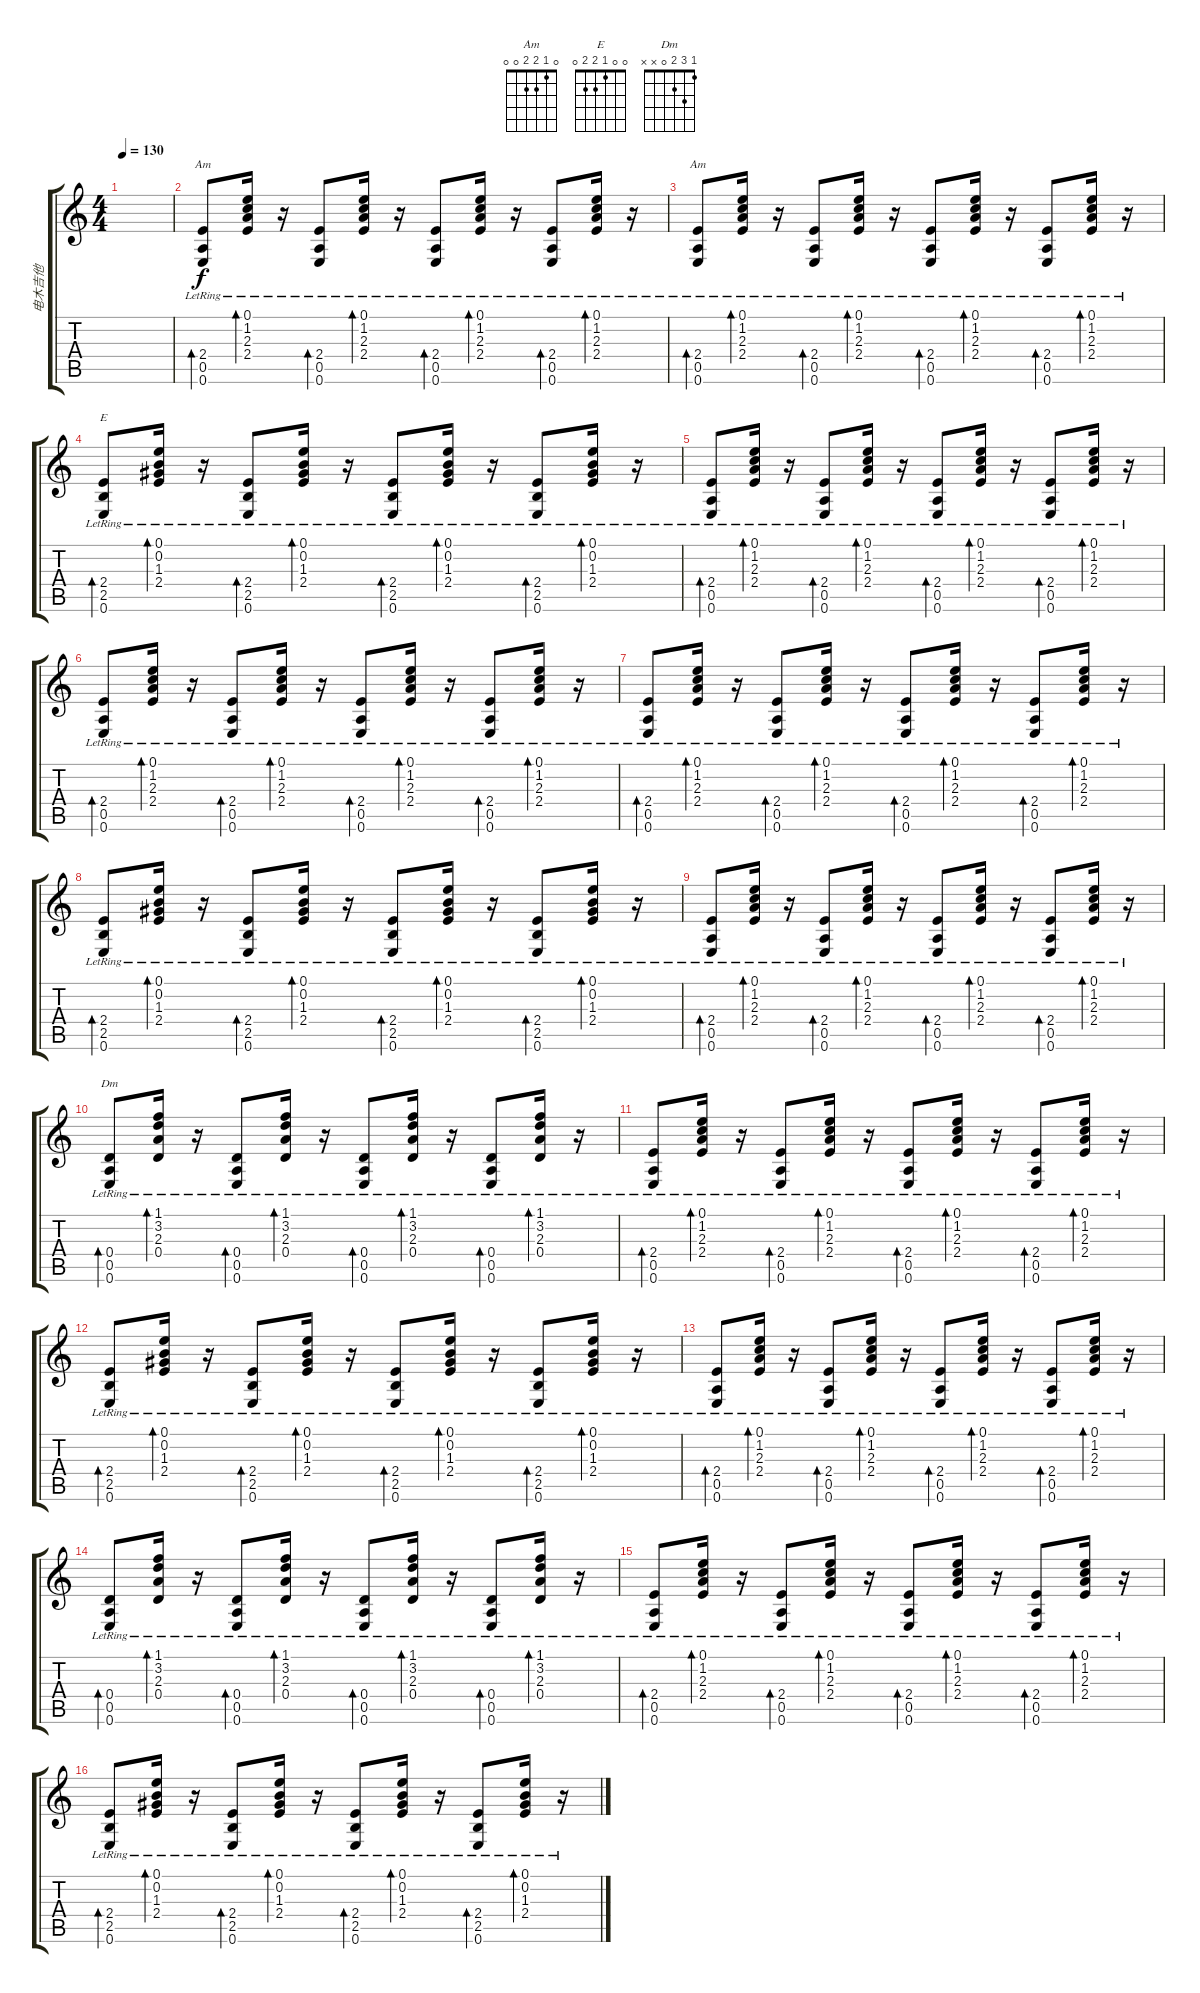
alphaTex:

\track ("电木吉他" "电木吉他") {instrument acousticguitarsteel}
\staff {score tabs}
\tuning (E4 B3 G3 D3 A2 E2) {hide}
\chord ("Am" 0 1 2 2 0 x)
\chord ("Am" 0 1 2 2 0 0)
\chord ("E" 0 0 1 2 2 0)
\chord ("Dm" 1 3 2 0 x x)
\ts (4 4)
\tempo 130
\clef g2
\ks c
|
(2.4{lr} 0.5{lr} 0.6{lr}).8{bd 240 ch "Am"} (0.1{lr} 1.2{lr} 2.3{lr} 2.4{lr}).16{bd 120} r.16 (2.4{lr} 0.5{lr} 0.6{lr}).8{bd 240} (0.1{lr} 1.2{lr} 2.3{lr} 2.4{lr}).16{bd 120} r.16 (2.4{lr} 0.5{lr} 0.6{lr}).8{bd 240} (0.1{lr} 1.2{lr} 2.3{lr} 2.4{lr}).16{bd 120} r.16 (2.4{lr} 0.5{lr} 0.6{lr}).8{bd 240} (0.1{lr} 1.2{lr} 2.3{lr} 2.4{lr}).16{bd 120} r.16 |
(2.4{lr} 0.5{lr} 0.6{lr}).8{bd 240 ch "Am"} (0.1{lr} 1.2{lr} 2.3{lr} 2.4{lr}).16{bd 120} r.16 (2.4{lr} 0.5{lr} 0.6{lr}).8{bd 240} (0.1{lr} 1.2{lr} 2.3{lr} 2.4{lr}).16{bd 120} r.16 (2.4{lr} 0.5{lr} 0.6{lr}).8{bd 240} (0.1{lr} 1.2{lr} 2.3{lr} 2.4{lr}).16{bd 120} r.16 (2.4{lr} 0.5{lr} 0.6{lr}).8{bd 240} (0.1{lr} 1.2{lr} 2.3{lr} 2.4{lr}).16{bd 120} r.16 |
(2.4{lr} 2.5{lr} 0.6{lr}).8{bd 240 ch "E"} (0.1{lr} 0.2{lr} 1.3{lr} 2.4{lr}).16{bd 120} r.16 (2.4{lr} 2.5{lr} 0.6{lr}).8{bd 240} (0.1{lr} 0.2{lr} 1.3{lr} 2.4{lr}).16{bd 120} r.16 (2.4{lr} 2.5{lr} 0.6{lr}).8{bd 240} (0.1{lr} 0.2{lr} 1.3{lr} 2.4{lr}).16{bd 120} r.16 (2.4{lr} 2.5{lr} 0.6{lr}).8{bd 240} (0.1{lr} 0.2{lr} 1.3{lr} 2.4{lr}).16{bd 120} r.16 |
(2.4{lr} 0.5{lr} 0.6{lr}).8{bd 240} (0.1{lr} 1.2{lr} 2.3{lr} 2.4{lr}).16{bd 120} r.16 (2.4{lr} 0.5{lr} 0.6{lr}).8{bd 240} (0.1{lr} 1.2{lr} 2.3{lr} 2.4{lr}).16{bd 120} r.16 (2.4{lr} 0.5{lr} 0.6{lr}).8{bd 240} (0.1{lr} 1.2{lr} 2.3{lr} 2.4{lr}).16{bd 120} r.16 (2.4{lr} 0.5{lr} 0.6{lr}).8{bd 240} (0.1{lr} 1.2{lr} 2.3{lr} 2.4{lr}).16{bd 120} r.16 |
(2.4{lr} 0.5{lr} 0.6{lr}).8{bd 240} (0.1{lr} 1.2{lr} 2.3{lr} 2.4{lr}).16{bd 120} r.16 (2.4{lr} 0.5{lr} 0.6{lr}).8{bd 240} (0.1{lr} 1.2{lr} 2.3{lr} 2.4{lr}).16{bd 120} r.16 (2.4{lr} 0.5{lr} 0.6{lr}).8{bd 240} (0.1{lr} 1.2{lr} 2.3{lr} 2.4{lr}).16{bd 120} r.16 (2.4{lr} 0.5{lr} 0.6{lr}).8{bd 240} (0.1{lr} 1.2{lr} 2.3{lr} 2.4{lr}).16{bd 120} r.16 |
(2.4{lr} 0.5{lr} 0.6{lr}).8{bd 240} (0.1{lr} 1.2{lr} 2.3{lr} 2.4{lr}).16{bd 120} r.16 (2.4{lr} 0.5{lr} 0.6{lr}).8{bd 240} (0.1{lr} 1.2{lr} 2.3{lr} 2.4{lr}).16{bd 120} r.16 (2.4{lr} 0.5{lr} 0.6{lr}).8{bd 240} (0.1{lr} 1.2{lr} 2.3{lr} 2.4{lr}).16{bd 120} r.16 (2.4{lr} 0.5{lr} 0.6{lr}).8{bd 240} (0.1{lr} 1.2{lr} 2.3{lr} 2.4{lr}).16{bd 120} r.16 |
(2.4{lr} 2.5{lr} 0.6{lr}).8{bd 240} (0.1{lr} 0.2{lr} 1.3{lr} 2.4{lr}).16{bd 120} r.16 (2.4{lr} 2.5{lr} 0.6{lr}).8{bd 240} (0.1{lr} 0.2{lr} 1.3{lr} 2.4{lr}).16{bd 120} r.16 (2.4{lr} 2.5{lr} 0.6{lr}).8{bd 240} (0.1{lr} 0.2{lr} 1.3{lr} 2.4{lr}).16{bd 120} r.16 (2.4{lr} 2.5{lr} 0.6{lr}).8{bd 240} (0.1{lr} 0.2{lr} 1.3{lr} 2.4{lr}).16{bd 120} r.16 |
(2.4{lr} 0.5{lr} 0.6{lr}).8{bd 240} (0.1{lr} 1.2{lr} 2.3{lr} 2.4{lr}).16{bd 120} r.16 (2.4{lr} 0.5{lr} 0.6{lr}).8{bd 240} (0.1{lr} 1.2{lr} 2.3{lr} 2.4{lr}).16{bd 120} r.16 (2.4{lr} 0.5{lr} 0.6{lr}).8{bd 240} (0.1{lr} 1.2{lr} 2.3{lr} 2.4{lr}).16{bd 120} r.16 (2.4{lr} 0.5{lr} 0.6{lr}).8{bd 240} (0.1{lr} 1.2{lr} 2.3{lr} 2.4{lr}).16{bd 120} r.16 |
(0.4{lr} 0.5{lr} 0.6{lr}).8{bd 240 ch "Dm"} (1.1{lr} 3.2{lr} 2.3{lr} 0.4{lr}).16{bd 120} r.16 (0.4{lr} 0.5{lr} 0.6{lr}).8{bd 240} (1.1{lr} 3.2{lr} 2.3{lr} 0.4{lr}).16{bd 120} r.16 (0.4{lr} 0.5{lr} 0.6{lr}).8{bd 240} (1.1{lr} 3.2{lr} 2.3{lr} 0.4{lr}).16{bd 120} r.16 (0.4{lr} 0.5{lr} 0.6{lr}).8{bd 240} (1.1{lr} 3.2{lr} 2.3{lr} 0.4{lr}).16{bd 120} r.16 |
(2.4{lr} 0.5{lr} 0.6{lr}).8{bd 240} (0.1{lr} 1.2{lr} 2.3{lr} 2.4{lr}).16{bd 120} r.16 (2.4{lr} 0.5{lr} 0.6{lr}).8{bd 240} (0.1{lr} 1.2{lr} 2.3{lr} 2.4{lr}).16{bd 120} r.16 (2.4{lr} 0.5{lr} 0.6{lr}).8{bd 240} (0.1{lr} 1.2{lr} 2.3{lr} 2.4{lr}).16{bd 120} r.16 (2.4{lr} 0.5{lr} 0.6{lr}).8{bd 240} (0.1{lr} 1.2{lr} 2.3{lr} 2.4{lr}).16{bd 120} r.16 |
(2.4{lr} 2.5{lr} 0.6{lr}).8{bd 240} (0.1{lr} 0.2{lr} 1.3{lr} 2.4{lr}).16{bd 120} r.16 (2.4{lr} 2.5{lr} 0.6{lr}).8{bd 240} (0.1{lr} 0.2{lr} 1.3{lr} 2.4{lr}).16{bd 120} r.16 (2.4{lr} 2.5{lr} 0.6{lr}).8{bd 240} (0.1{lr} 0.2{lr} 1.3{lr} 2.4{lr}).16{bd 120} r.16 (2.4{lr} 2.5{lr} 0.6{lr}).8{bd 240} (0.1{lr} 0.2{lr} 1.3{lr} 2.4{lr}).16{bd 120} r.16 |
(2.4{lr} 0.5{lr} 0.6{lr}).8{bd 240} (0.1{lr} 1.2{lr} 2.3{lr} 2.4{lr}).16{bd 120} r.16 (2.4{lr} 0.5{lr} 0.6{lr}).8{bd 240} (0.1{lr} 1.2{lr} 2.3{lr} 2.4{lr}).16{bd 120} r.16 (2.4{lr} 0.5{lr} 0.6{lr}).8{bd 240} (0.1{lr} 1.2{lr} 2.3{lr} 2.4{lr}).16{bd 120} r.16 (2.4{lr} 0.5{lr} 0.6{lr}).8{bd 240} (0.1{lr} 1.2{lr} 2.3{lr} 2.4{lr}).16{bd 120} r.16 |
(0.4{lr} 0.5{lr} 0.6{lr}).8{bd 240} (1.1{lr} 3.2{lr} 2.3{lr} 0.4{lr}).16{bd 120} r.16 (0.4{lr} 0.5{lr} 0.6{lr}).8{bd 240} (1.1{lr} 3.2{lr} 2.3{lr} 0.4{lr}).16{bd 120} r.16 (0.4{lr} 0.5{lr} 0.6{lr}).8{bd 240} (1.1{lr} 3.2{lr} 2.3{lr} 0.4{lr}).16{bd 120} r.16 (0.4{lr} 0.5{lr} 0.6{lr}).8{bd 240} (1.1{lr} 3.2{lr} 2.3{lr} 0.4{lr}).16{bd 120} r.16 |
(2.4{lr} 0.5{lr} 0.6{lr}).8{bd 240} (0.1{lr} 1.2{lr} 2.3{lr} 2.4{lr}).16{bd 120} r.16 (2.4{lr} 0.5{lr} 0.6{lr}).8{bd 240} (0.1{lr} 1.2{lr} 2.3{lr} 2.4{lr}).16{bd 120} r.16 (2.4{lr} 0.5{lr} 0.6{lr}).8{bd 240} (0.1{lr} 1.2{lr} 2.3{lr} 2.4{lr}).16{bd 120} r.16 (2.4{lr} 0.5{lr} 0.6{lr}).8{bd 240} (0.1{lr} 1.2{lr} 2.3{lr} 2.4{lr}).16{bd 120} r.16 |
(2.4{lr} 2.5{lr} 0.6{lr}).8{bd 240} (0.1{lr} 0.2{lr} 1.3{lr} 2.4{lr}).16{bd 120} r.16 (2.4{lr} 2.5{lr} 0.6{lr}).8{bd 240} (0.1{lr} 0.2{lr} 1.3{lr} 2.4{lr}).16{bd 120} r.16 (2.4{lr} 2.5{lr} 0.6{lr}).8{bd 240} (0.1{lr} 0.2{lr} 1.3{lr} 2.4{lr}).16{bd 120} r.16 (2.4{lr} 2.5{lr} 0.6{lr}).8{bd 240} (0.1{lr} 0.2{lr} 1.3{lr} 2.4{lr}).16{bd 120} r.16
